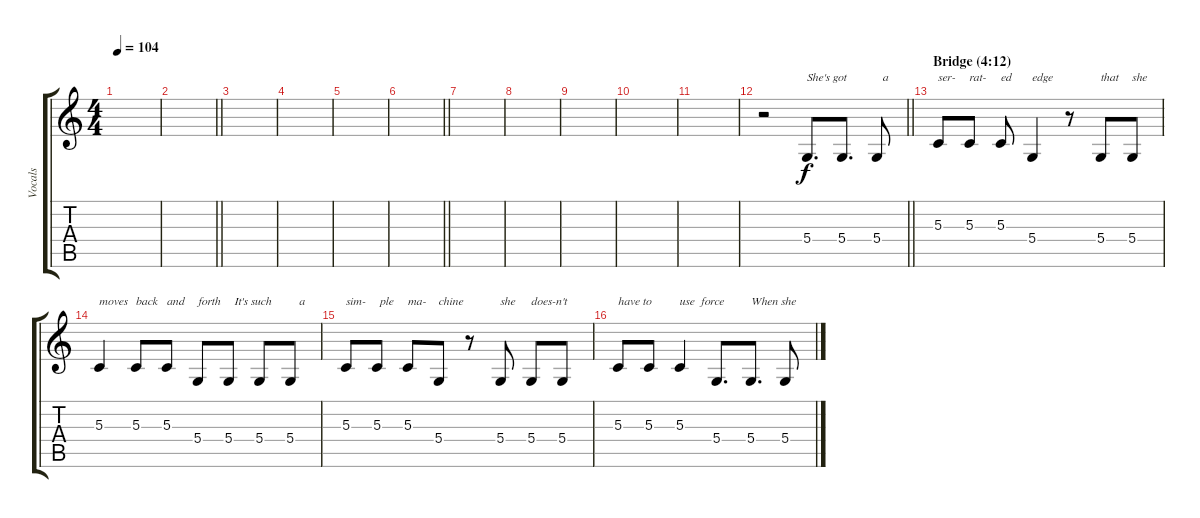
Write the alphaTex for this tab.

\track ("Vocals" "Vocals") {instrument clarinet}
\staff {score tabs}
\tuning (E4 B3 G3 D3 A2 E2) {hide}
\ts (4 4)
\tempo 104
\clef g2
\ks c
|
\barLineRight lightlight
|
|
|
|
\barLineRight lightlight
|
|
|
|
|
|
\barLineRight lightlight
r.2 5.4.8{d txt "She's got"} 5.4.8{d} 5.4.8{txt "  a"} |
\section ("" "Bridge (4:12)")
5.3.8{txt "ser-"} 5.3.8{txt "rat-"} 5.3.8{txt "ed"} 5.4.4{txt "edge"} r.8 5.4.8{txt "that"} 5.4.8{txt "she"} |
5.3.4{txt "moves"} 5.3.8{txt "back"} 5.3.8{txt "and"} 5.4.8{txt "forth"} 5.4.8{txt "  It's such "} 5.4.8 5.4.8{txt "   a"} |
5.3.8{txt "sim-"} 5.3.8{txt " ple"} 5.3.8{txt "ma-"} 5.4.8{txt "chine"} r.8 5.4.8{txt "she"} 5.4.8{txt "does-n't"} 5.4.8 |
5.3.8{txt "have to"} 5.3.8 5.3.4{txt "use  force"} 5.4.8{d} 5.4.8{d txt "When she"} 5.4.8
